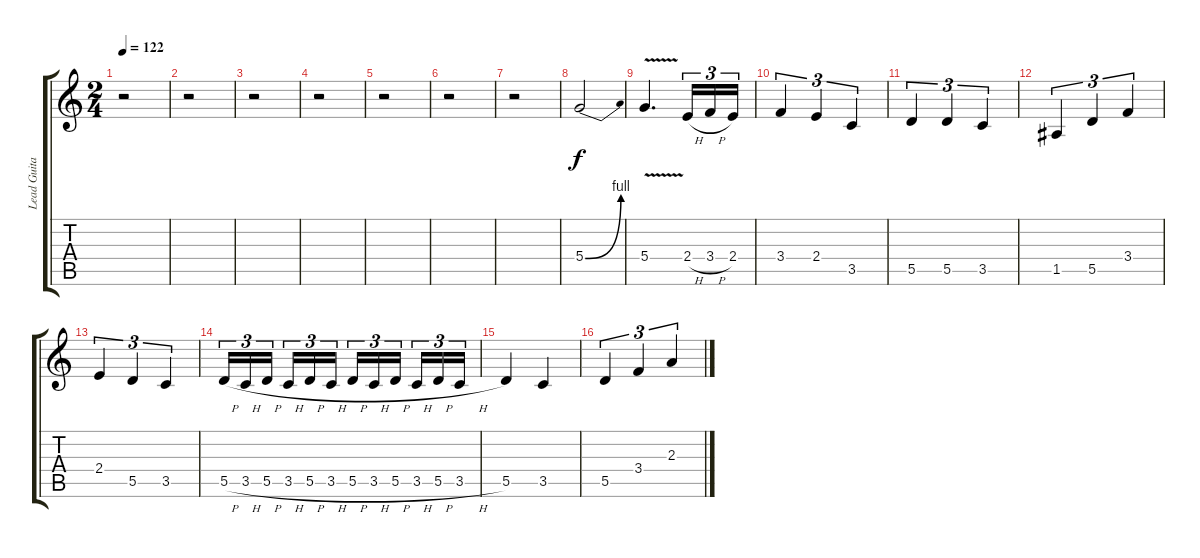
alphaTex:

\track ("Lead Guitar" "Lead Guita") {instrument distortionguitar}
\staff {score tabs}
\tuning (E4 B3 G3 D3 A2 E2) {hide}
\ts (2 4)
\tempo 122
\clef g2
\ks c
r.2{dy f} |
r.2 |
r.2 |
r.2 |
r.2 |
r.2 |
r.2 |
5.4{be (bend 0 0 60 4)}.2 |
5.4{v}.4{d} 2.4{h}.16{tu (3 2)} 3.4{h}.16{tu (3 2)} 2.4.16{tu (3 2)} |
3.4.4{tu (3 2)} 2.4.4{tu (3 2)} 3.5.4{tu (3 2)} |
5.5.4{tu (3 2)} 5.5.4{tu (3 2)} 3.5.4{tu (3 2)} |
1.5.4{tu (3 2)} 5.5.4{tu (3 2)} 3.4.4{tu (3 2)} |
2.4.4{tu (3 2)} 5.5.4{tu (3 2)} 3.5.4{tu (3 2)} |
5.5{h}.16{tu (3 2)} 3.5{h}.16{tu (3 2)} 5.5{h}.16{tu (3 2) beam splitsecondary} 3.5{h}.16{tu (3 2)} 5.5{h}.16{tu (3 2)} 3.5{h}.16{tu (3 2)} 5.5{h}.16{tu (3 2)} 3.5{h}.16{tu (3 2)} 5.5{h}.16{tu (3 2) beam splitsecondary} 3.5{h}.16{tu (3 2)} 5.5{h}.16{tu (3 2)} 3.5{h}.16{tu (3 2)} |
5.5.4 3.5.4 |
5.5.4{tu (3 2)} 3.4.4{tu (3 2)} 2.3.4{tu (3 2)}
